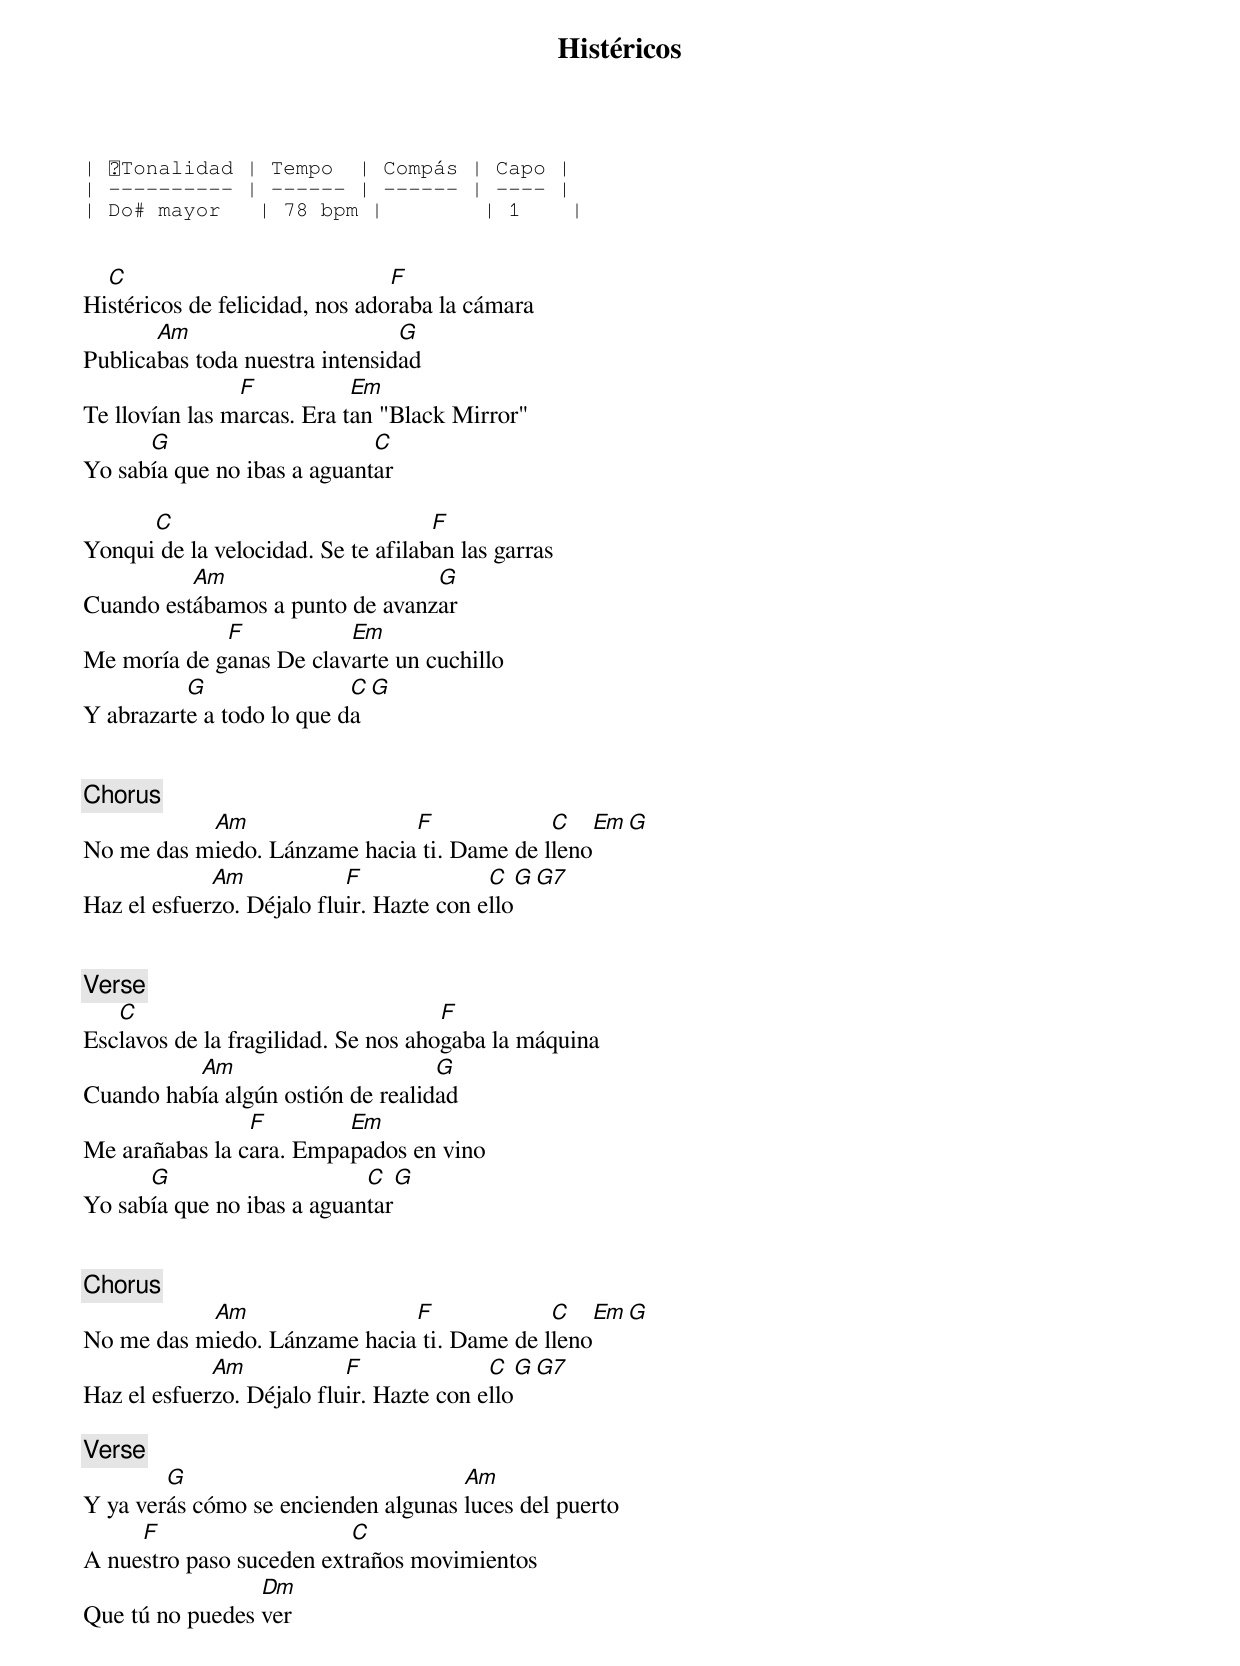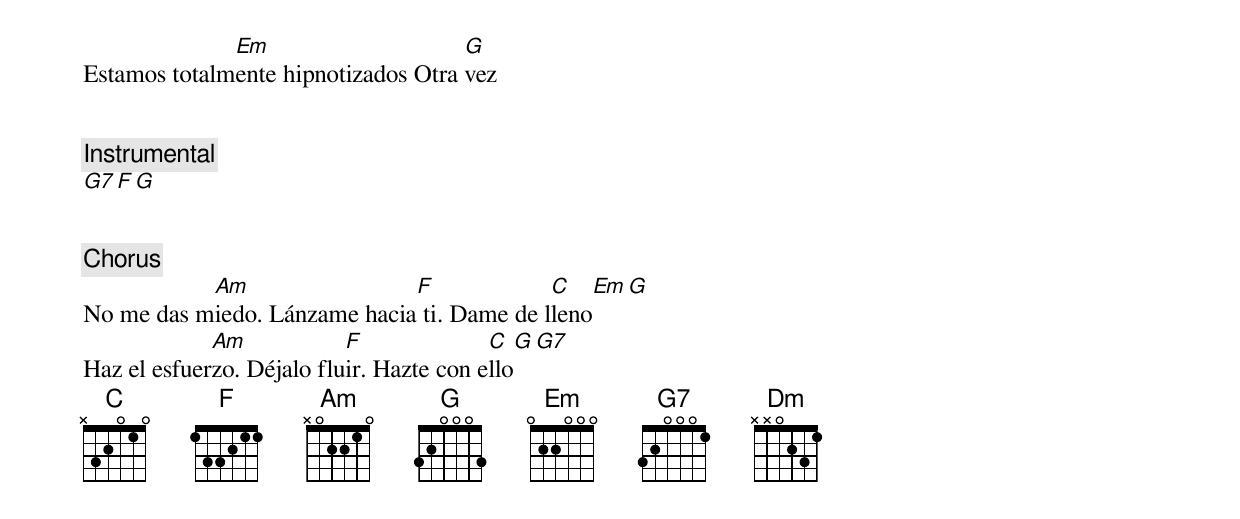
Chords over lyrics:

Histéricos

| 🎸Tonalidad | Tempo  | Compás | Capo |
| ---------- | ------ | ------ | ---- |
| Do# mayor   | 78 bpm |        | 1    |


  C                             F
Histéricos de felicidad, nos adoraba la cámara
       Am                       G
Publicabas toda nuestra intensidad
                F           Em
Te llovían las marcas. Era tan "Black Mirror"
      G                      C
Yo sabía que no ibas a aguantar

      C                             F
Yonqui de la velocidad. Se te afilaban las garras
          Am                     G
Cuando estábamos a punto de avanzar
             F           Em
Me moría de ganas De clavarte un cuchillo
          G                C  G
Y abrazarte a todo lo que da


 [Chorus]
           Am                 F             C    Em   G
No me das miedo. Lánzame hacia ti. Dame de lleno
             Am            F              C   G   G7
Haz el esfuerzo. Déjalo fluir. Hazte con ello


[Verse]
   C                                 F
Esclavos de la fragilidad. Se nos ahogaba la máquina
          Am                       G
Cuando había algún ostión de realidad
                F        Em
Me arañabas la cara. Empapados en vino
      G                     C    G
Yo sabía que no ibas a aguantar


 [Chorus]
           Am                 F             C    Em   G
No me das miedo. Lánzame hacia ti. Dame de lleno
             Am            F              C   G   G7
Haz el esfuerzo. Déjalo fluir. Hazte con ello

[Verse]
        G                            Am
Y ya verás cómo se encienden algunas luces del puerto
     F                    C
A nuestro paso suceden extraños movimientos
                 Dm
Que tú no puedes ver
              Em                     G
Estamos totalmente hipnotizados Otra vez


[Instrumental]
G7   F   G


 [Chorus]
           Am                 F             C    Em   G
No me das miedo. Lánzame hacia ti. Dame de lleno
             Am            F              C   G   G7
Haz el esfuerzo. Déjalo fluir. Hazte con ello
